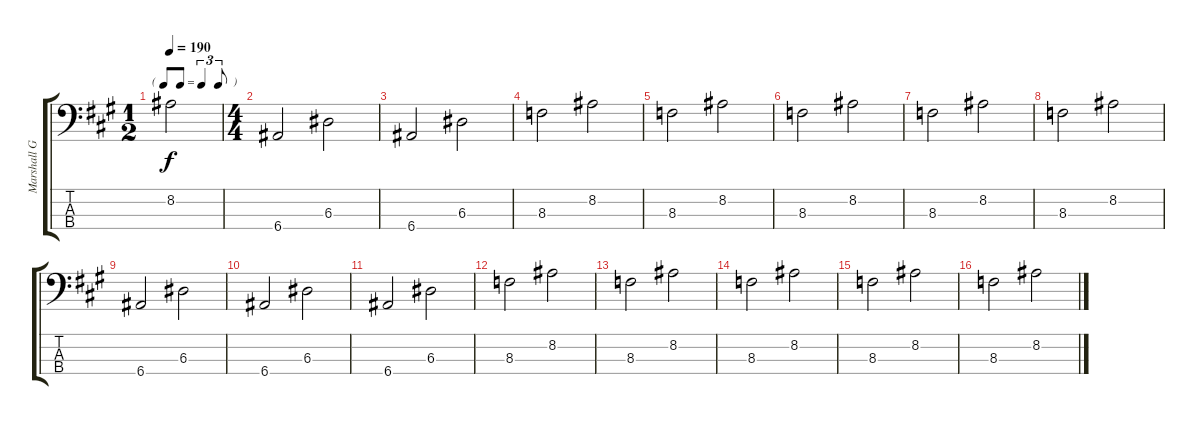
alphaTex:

\track ("Marshall Grant - Bass" "Marshall G") {instrument electricbassfinger}
\staff {score tabs}
\tuning (G2 D2 A1 E1) {hide}
\ts (1 2)
\tf triplet8th
\tempo 190
\clef f4
\ks a
8.2.2{dy f} |
\ts (4 4)
6.4.2 6.3.2 |
6.4.2 6.3.2 |
8.3.2 8.2.2 |
8.3.2 8.2.2 |
8.3.2 8.2.2 |
8.3.2 8.2.2 |
8.3.2 8.2.2 |
6.4.2 6.3.2 |
6.4.2 6.3.2 |
6.4.2 6.3.2 |
8.3.2 8.2.2 |
8.3.2 8.2.2 |
8.3.2 8.2.2 |
8.3.2 8.2.2 |
8.3.2 8.2.2
